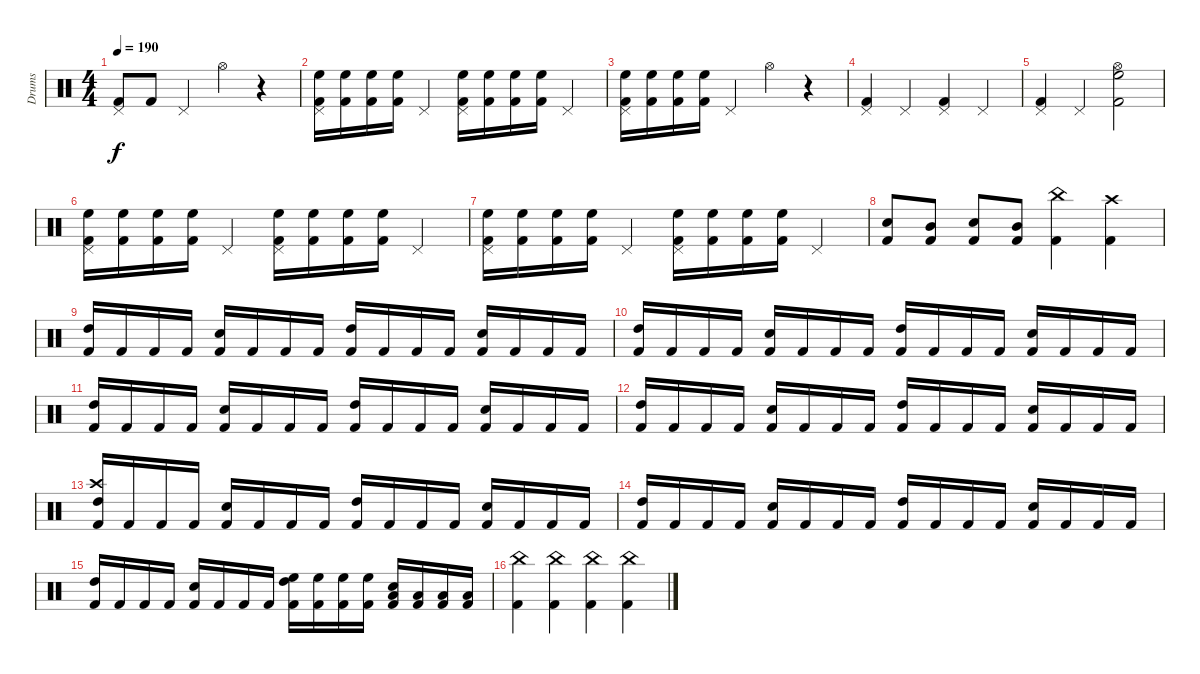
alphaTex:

\track ("Drums" "Drums") {instrument percussion}
\staff {score}
\articulation defaults
\ts (4 4)
\tempo 190
\clef neutral
\ks c
("Kick (hit) 2" "Pedal Hi-Hat (hit)").8{dy f} "Kick (hit) 2".8 "Pedal Hi-Hat (hit)".4 "Hi-Hat (open)".4 r.4 |
("Kick (hit) 2" "High Floor Tom (hit)" "Pedal Hi-Hat (hit)").16 ("Kick (hit) 2" "High Floor Tom (hit)").16 ("Kick (hit) 2" "High Floor Tom (hit)").16 ("Kick (hit) 2" "High Floor Tom (hit)").16 "Pedal Hi-Hat (hit)".4 ("Kick (hit) 2" "High Floor Tom (hit)" "Pedal Hi-Hat (hit)").16 ("Kick (hit) 2" "High Floor Tom (hit)").16 ("Kick (hit) 2" "High Floor Tom (hit)").16 ("Kick (hit) 2" "High Floor Tom (hit)").16 "Pedal Hi-Hat (hit)".4 |
("Kick (hit) 2" "High Floor Tom (hit)" "Pedal Hi-Hat (hit)").16 ("Kick (hit) 2" "High Floor Tom (hit)").16 ("Kick (hit) 2" "High Floor Tom (hit)").16 ("Kick (hit) 2" "High Floor Tom (hit)").16 "Pedal Hi-Hat (hit)".4 "Hi-Hat (open)".4 r.4 |
("Kick (hit) 2" "Pedal Hi-Hat (hit)").4 "Pedal Hi-Hat (hit)".4 ("Kick (hit) 2" "Pedal Hi-Hat (hit)").4 "Pedal Hi-Hat (hit)".4 |
("Kick (hit) 2" "Pedal Hi-Hat (hit)").4 "Pedal Hi-Hat (hit)".4 ("Kick (hit) 2" "High Floor Tom (hit)" "Hi-Hat (open)").2 |
("Kick (hit) 2" "High Floor Tom (hit)" "Pedal Hi-Hat (hit)").16 ("Kick (hit) 2" "High Floor Tom (hit)").16 ("Kick (hit) 2" "High Floor Tom (hit)").16 ("Kick (hit) 2" "High Floor Tom (hit)").16 "Pedal Hi-Hat (hit)".4 ("Kick (hit) 2" "High Floor Tom (hit)" "Pedal Hi-Hat (hit)").16 ("Kick (hit) 2" "High Floor Tom (hit)").16 ("Kick (hit) 2" "High Floor Tom (hit)").16 ("Kick (hit) 2" "High Floor Tom (hit)").16 "Pedal Hi-Hat (hit)".4 |
("Kick (hit) 2" "High Floor Tom (hit)" "Pedal Hi-Hat (hit)").16 ("Kick (hit) 2" "High Floor Tom (hit)").16 ("Kick (hit) 2" "High Floor Tom (hit)").16 ("Kick (hit) 2" "High Floor Tom (hit)").16 "Pedal Hi-Hat (hit)".4 ("Kick (hit) 2" "High Floor Tom (hit)" "Pedal Hi-Hat (hit)").16 ("Kick (hit) 2" "High Floor Tom (hit)").16 ("Kick (hit) 2" "High Floor Tom (hit)").16 ("Kick (hit) 2" "High Floor Tom (hit)").16 "Pedal Hi-Hat (hit)".4 |
("Kick (hit) 2" "Electric Snare (hit)").8 ("Kick (hit) 2" "Mid Tom (hit)").8 ("Kick (hit) 2" "Electric Snare (hit)").8 ("Kick (hit) 2" "Mid Tom (hit)").8 ("Kick (hit) 2" "China (hit)").4 ("Kick (hit) 2" "Crash high (hit)").4 |
("Kick (hit) 2" "High Tom (hit)").16 "Kick (hit) 2".16 "Kick (hit) 2".16 "Kick (hit) 2".16 ("Kick (hit) 2" "Snare (hit) 2").16 "Kick (hit) 2".16 "Kick (hit) 2".16 "Kick (hit) 2".16 ("Kick (hit) 2" "High Tom (hit)").16 "Kick (hit) 2".16 "Kick (hit) 2".16 "Kick (hit) 2".16 ("Kick (hit) 2" "Snare (hit) 2").16 "Kick (hit) 2".16 "Kick (hit) 2".16 "Kick (hit) 2".16 |
("Kick (hit) 2" "High Tom (hit)").16 "Kick (hit) 2".16 "Kick (hit) 2".16 "Kick (hit) 2".16 ("Kick (hit) 2" "Snare (hit) 2").16 "Kick (hit) 2".16 "Kick (hit) 2".16 "Kick (hit) 2".16 ("Kick (hit) 2" "High Tom (hit)").16 "Kick (hit) 2".16 "Kick (hit) 2".16 "Kick (hit) 2".16 ("Kick (hit) 2" "Snare (hit) 2").16 "Kick (hit) 2".16 "Kick (hit) 2".16 "Kick (hit) 2".16 |
("Kick (hit) 2" "High Tom (hit)").16 "Kick (hit) 2".16 "Kick (hit) 2".16 "Kick (hit) 2".16 ("Kick (hit) 2" "Snare (hit) 2").16 "Kick (hit) 2".16 "Kick (hit) 2".16 "Kick (hit) 2".16 ("Kick (hit) 2" "High Tom (hit)").16 "Kick (hit) 2".16 "Kick (hit) 2".16 "Kick (hit) 2".16 ("Kick (hit) 2" "Snare (hit) 2").16 "Kick (hit) 2".16 "Kick (hit) 2".16 "Kick (hit) 2".16 |
("Kick (hit) 2" "High Tom (hit)").16 "Kick (hit) 2".16 "Kick (hit) 2".16 "Kick (hit) 2".16 ("Kick (hit) 2" "Snare (hit) 2").16 "Kick (hit) 2".16 "Kick (hit) 2".16 "Kick (hit) 2".16 ("Kick (hit) 2" "High Tom (hit)").16 "Kick (hit) 2".16 "Kick (hit) 2".16 "Kick (hit) 2".16 ("Kick (hit) 2" "Snare (hit) 2").16 "Kick (hit) 2".16 "Kick (hit) 2".16 "Kick (hit) 2".16 |
("Kick (hit) 2" "High Tom (hit)" "Crash high (hit)").16 "Kick (hit) 2".16 "Kick (hit) 2".16 "Kick (hit) 2".16 ("Kick (hit) 2" "Snare (hit) 2").16 "Kick (hit) 2".16 "Kick (hit) 2".16 "Kick (hit) 2".16 ("Kick (hit) 2" "High Tom (hit)").16 "Kick (hit) 2".16 "Kick (hit) 2".16 "Kick (hit) 2".16 ("Kick (hit) 2" "Snare (hit) 2").16 "Kick (hit) 2".16 "Kick (hit) 2".16 "Kick (hit) 2".16 |
("Kick (hit) 2" "High Tom (hit)").16 "Kick (hit) 2".16 "Kick (hit) 2".16 "Kick (hit) 2".16 ("Kick (hit) 2" "Snare (hit) 2").16 "Kick (hit) 2".16 "Kick (hit) 2".16 "Kick (hit) 2".16 ("Kick (hit) 2" "High Tom (hit)").16 "Kick (hit) 2".16 "Kick (hit) 2".16 "Kick (hit) 2".16 ("Kick (hit) 2" "Snare (hit) 2").16 "Kick (hit) 2".16 "Kick (hit) 2".16 "Kick (hit) 2".16 |
("Kick (hit) 2" "High Tom (hit)").16 "Kick (hit) 2".16 "Kick (hit) 2".16 "Kick (hit) 2".16 ("Kick (hit) 2" "Snare (hit) 2").16 "Kick (hit) 2".16 "Kick (hit) 2".16 "Kick (hit) 2".16 ("Kick (hit) 2" "High Tom (hit)" "High Floor Tom (hit)").16 ("Kick (hit) 2" "High Floor Tom (hit)").16 ("Kick (hit) 2" "High Floor Tom (hit)").16 ("Kick (hit) 2" "High Floor Tom (hit)").16 ("Kick (hit) 2" "Snare (hit) 2" "Low Tom (hit)").16 ("Kick (hit) 2" "Low Tom (hit)").16 ("Kick (hit) 2" "Low Tom (hit)").16 ("Kick (hit) 2" "Low Tom (hit)").16 |
("Kick (hit) 2" "China (hit)").4 ("Kick (hit) 2" "China (hit)").4 ("Kick (hit) 2" "China (hit)").4 ("Kick (hit) 2" "China (hit)").4
